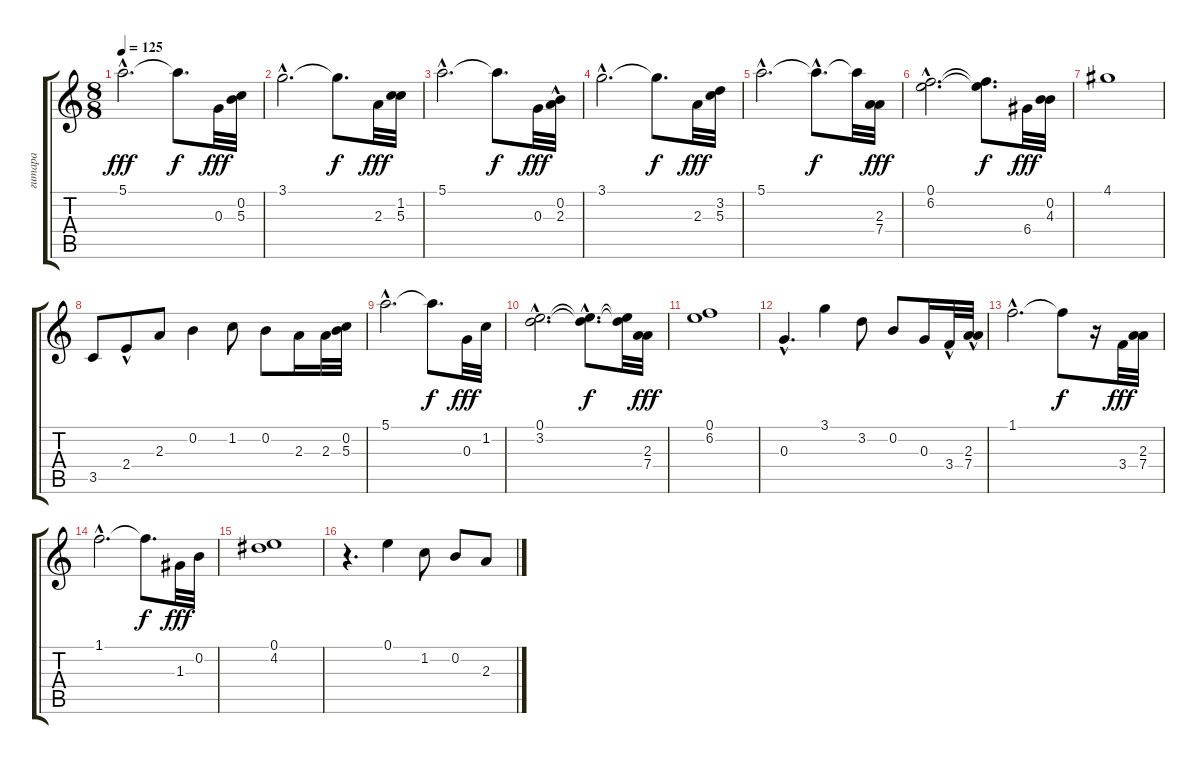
\track ("гитара" "гитара") {instrument acousticguitarsteel}
\staff {score tabs}
\tuning (E4 B3 G3 D3 A2 E2) {hide}
\ts (8 8)
\tempo 125
\clef g2
\ks c
5.1{hac}.2{d dy fff} 5.1{t}.8{d dy f} 0.3.32{dy fff} (0.2 5.3).32 |
3.1{hac}.2{d} 3.1{t}.8{d dy f} 2.3.32{dy fff} (1.2 5.3).32 |
5.1{hac}.2{d} 5.1{t}.8{d dy f} 0.3.32{dy fff} (0.2 2.3{hac}).32 |
3.1{hac}.2{d} 3.1{t}.8{d dy f} 2.3.32{dy fff} (3.2 5.3).32 |
5.1{hac}.2{d} 5.1{hac t}.8{d dy f} 5.1{t}.32 (2.3 7.4).32{dy fff} |
(0.1{hac} 6.2{hac}).2{d} (0.1{t} 6.2{t}).8{d dy f} 6.4.32{dy fff} (0.2 4.3).32 |
4.1.1 |
3.5.8 2.4{hac}.8 2.3.8 0.2.4 1.2.8 0.2.8 2.3.16 2.3.32 (0.2 5.3).32 |
5.1{hac}.2{d} 5.1{t}.8{d dy f} 0.3.32{dy fff} 1.2.32 |
(0.1{hac} 3.2{hac}).2{d} (0.1{hac t} 3.2{hac t}).8{d dy f} (0.1{t} 3.2{t}).32 (2.3 7.4).32{dy fff} |
(0.1 6.2).1 |
0.3{hac}.4{d} 3.1.4 3.2.8 0.2.8 0.3.16 3.4{hac}.32 (2.3{hac} 7.4{hac}).32 |
1.1{hac}.2{d} 1.1{t}.8{dy f} r.16 3.4.32{dy fff} (2.3 7.4).32 |
1.1{hac}.2{d} 1.1{t}.8{d dy f} 1.3.32{dy fff} 0.2.32 |
(0.1 4.2).1 |
r.4{d} 0.1.4 1.2.8 0.2.8 2.3.8
